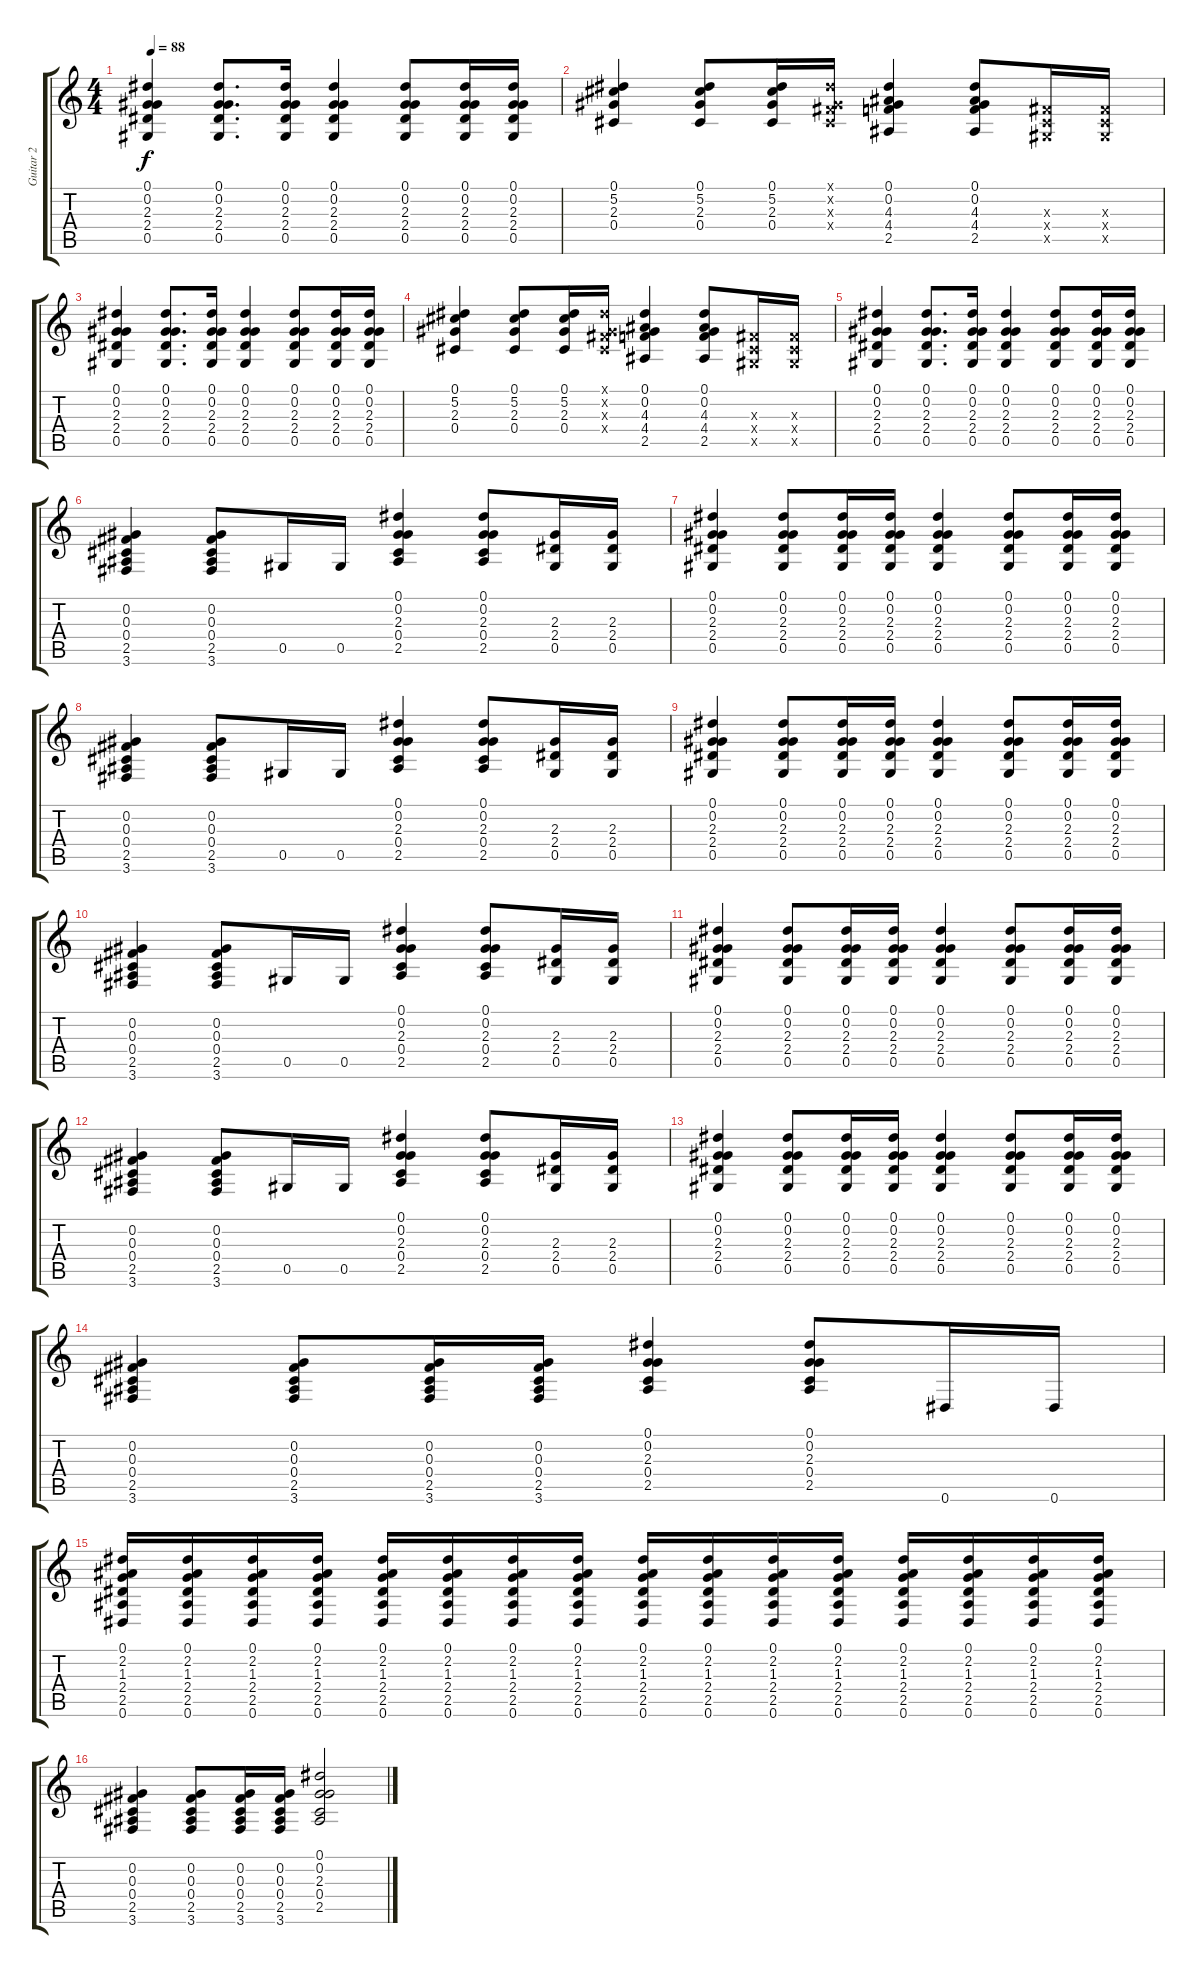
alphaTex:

\track ("Guitar 2" "Guitar 2") {instrument overdrivenguitar}
\staff {score tabs}
\tuning (Eb4 Ab3 Gb3 Db3 Ab2 Eb2) {hide}
\ts (4 4)
\tempo 88
\clef g2
\ks c
(0.1 0.2 2.3 2.4 0.5).4{dy f} (0.1 0.2 2.3 2.4 0.5).8{d} (0.1 0.2 2.3 2.4 0.5).16 (0.1 0.2 2.3 2.4 0.5).4 (0.1 0.2 2.3 2.4 0.5).8 (0.1 0.2 2.3 2.4 0.5).16 (0.1 0.2 2.3 2.4 0.5).16 |
(0.1 5.2 2.3 0.4).4 (0.1 5.2 2.3 0.4).8 (0.1 5.2 2.3 0.4).16 (0.1{x} 0.2{x} 0.3{x} 0.4{x}).16 (0.1 0.2 4.3 4.4 2.5).4 (0.1 0.2 4.3 4.4 2.5).8 (0.3{x} 0.4{x} 0.5{x}).16 (0.3{x} 0.4{x} 0.5{x}).16 |
(0.1 0.2 2.3 2.4 0.5).4 (0.1 0.2 2.3 2.4 0.5).8{d} (0.1 0.2 2.3 2.4 0.5).16 (0.1 0.2 2.3 2.4 0.5).4 (0.1 0.2 2.3 2.4 0.5).8 (0.1 0.2 2.3 2.4 0.5).16 (0.1 0.2 2.3 2.4 0.5).16 |
(0.1 5.2 2.3 0.4).4 (0.1 5.2 2.3 0.4).8 (0.1 5.2 2.3 0.4).16 (0.1{x} 0.2{x} 0.3{x} 0.4{x}).16 (0.1 0.2 4.3 4.4 2.5).4 (0.1 0.2 4.3 4.4 2.5).8 (0.3{x} 0.4{x} 0.5{x}).16 (0.3{x} 0.4{x} 0.5{x}).16 |
(0.1 0.2 2.3 2.4 0.5).4 (0.1 0.2 2.3 2.4 0.5).8{d} (0.1 0.2 2.3 2.4 0.5).16 (0.1 0.2 2.3 2.4 0.5).4 (0.1 0.2 2.3 2.4 0.5).8 (0.1 0.2 2.3 2.4 0.5).16 (0.1 0.2 2.3 2.4 0.5).16 |
(0.2 0.3 0.4 2.5 3.6).4 (0.2 0.3 0.4 2.5 3.6).8 0.5.16 0.5.16 (0.1 0.2 2.3 0.4 2.5).4 (0.1 0.2 2.3 0.4 2.5).8 (2.3 2.4 0.5).16 (2.3 2.4 0.5).16 |
(0.1 0.2 2.3 2.4 0.5).4 (0.1 0.2 2.3 2.4 0.5).8 (0.1 0.2 2.3 2.4 0.5).16 (0.1 0.2 2.3 2.4 0.5).16 (0.1 0.2 2.3 2.4 0.5).4 (0.1 0.2 2.3 2.4 0.5).8 (0.1 0.2 2.3 2.4 0.5).16 (0.1 0.2 2.3 2.4 0.5).16 |
(0.2 0.3 0.4 2.5 3.6).4 (0.2 0.3 0.4 2.5 3.6).8 0.5.16 0.5.16 (0.1 0.2 2.3 0.4 2.5).4 (0.1 0.2 2.3 0.4 2.5).8 (2.3 2.4 0.5).16 (2.3 2.4 0.5).16 |
(0.1 0.2 2.3 2.4 0.5).4 (0.1 0.2 2.3 2.4 0.5).8 (0.1 0.2 2.3 2.4 0.5).16 (0.1 0.2 2.3 2.4 0.5).16 (0.1 0.2 2.3 2.4 0.5).4 (0.1 0.2 2.3 2.4 0.5).8 (0.1 0.2 2.3 2.4 0.5).16 (0.1 0.2 2.3 2.4 0.5).16 |
(0.2 0.3 0.4 2.5 3.6).4 (0.2 0.3 0.4 2.5 3.6).8 0.5.16 0.5.16 (0.1 0.2 2.3 0.4 2.5).4 (0.1 0.2 2.3 0.4 2.5).8 (2.3 2.4 0.5).16 (2.3 2.4 0.5).16 |
(0.1 0.2 2.3 2.4 0.5).4 (0.1 0.2 2.3 2.4 0.5).8 (0.1 0.2 2.3 2.4 0.5).16 (0.1 0.2 2.3 2.4 0.5).16 (0.1 0.2 2.3 2.4 0.5).4 (0.1 0.2 2.3 2.4 0.5).8 (0.1 0.2 2.3 2.4 0.5).16 (0.1 0.2 2.3 2.4 0.5).16 |
(0.2 0.3 0.4 2.5 3.6).4 (0.2 0.3 0.4 2.5 3.6).8 0.5.16 0.5.16 (0.1 0.2 2.3 0.4 2.5).4 (0.1 0.2 2.3 0.4 2.5).8 (2.3 2.4 0.5).16 (2.3 2.4 0.5).16 |
(0.1 0.2 2.3 2.4 0.5).4 (0.1 0.2 2.3 2.4 0.5).8 (0.1 0.2 2.3 2.4 0.5).16 (0.1 0.2 2.3 2.4 0.5).16 (0.1 0.2 2.3 2.4 0.5).4 (0.1 0.2 2.3 2.4 0.5).8 (0.1 0.2 2.3 2.4 0.5).16 (0.1 0.2 2.3 2.4 0.5).16 |
(0.2 0.3 0.4 2.5 3.6).4 (0.2 0.3 0.4 2.5 3.6).8 (0.2 0.3 0.4 2.5 3.6).16 (0.2 0.3 0.4 2.5 3.6).16 (0.1 0.2 2.3 0.4 2.5).4 (0.1 0.2 2.3 0.4 2.5).8 0.6.16 0.6.16 |
(0.1 2.2 1.3 2.4 2.5 0.6).16 (0.1 2.2 1.3 2.4 2.5 0.6).16 (0.1 2.2 1.3 2.4 2.5 0.6).16 (0.1 2.2 1.3 2.4 2.5 0.6).16 (0.1 2.2 1.3 2.4 2.5 0.6).16 (0.1 2.2 1.3 2.4 2.5 0.6).16 (0.1 2.2 1.3 2.4 2.5 0.6).16 (0.1 2.2 1.3 2.4 2.5 0.6).16 (0.1 2.2 1.3 2.4 2.5 0.6).16 (0.1 2.2 1.3 2.4 2.5 0.6).16 (0.1 2.2 1.3 2.4 2.5 0.6).16 (0.1 2.2 1.3 2.4 2.5 0.6).16 (0.1 2.2 1.3 2.4 2.5 0.6).16 (0.1 2.2 1.3 2.4 2.5 0.6).16 (0.1 2.2 1.3 2.4 2.5 0.6).16 (0.1 2.2 1.3 2.4 2.5 0.6).16 |
(0.2 0.3 0.4 2.5 3.6).4 (0.2 0.3 0.4 2.5 3.6).8 (0.2 0.3 0.4 2.5 3.6).16 (0.2 0.3 0.4 2.5 3.6).16 (0.1 0.2 2.3 0.4 2.5).2
